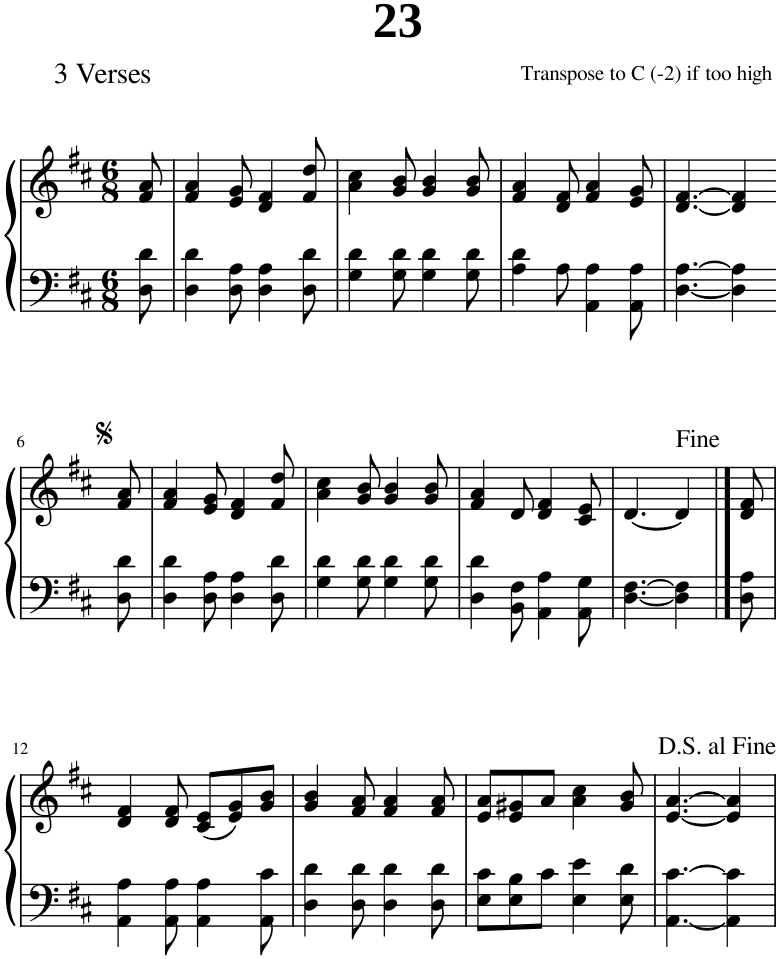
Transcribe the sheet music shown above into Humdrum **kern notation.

**kern	**kern
*part1	*part1
*staff2	*staff1
*I"Piano	*
*I'Pno.	*
*clefF4	*clefG2
*k[f#c#]	*k[f#c#]
*M6/8	*M6/8
=1	=1
8D\ 8d\	8f#/ 8a/
=2	=2
4D\ 4d\	4f#/ 4a/
8D\ 8A\	8e/ 8g/
4D\ 4A\	4d/ 4f#/
8D\ 8d\	8f#/ 8dd/
=3	=3
4G\ 4d\	4a\ 4cc#\
8G\ 8d\	8g/ 8b/
4G\ 4d\	4g/ 4b/
8G\ 8d\	8g/ 8b/
=4	=4
4A\ 4d\	4f#/ 4a/
8A\	8d/ 8f#/
4AA\ 4A\	4f#/ 4a/
8AA\ 8A\	8e/ 8g/
=5	=5
[4.D\ [4.A\	[4.d/ [4.f#/
4D\] 4A\]	4d/] 4f#/]
!!LO:LB:g=z
=6-	=6-
8D\ 8d\	8f#/ 8a/
=7	=7
4D\ 4d\	4f#/ 4a/
8D\ 8A\	8e/ 8g/
4D\ 4A\	4d/ 4f#/
8D\ 8d\	8f#/ 8dd/
=8	=8
4G\ 4d\	4a\ 4cc#\
8G\ 8d\	8g/ 8b/
4G\ 4d\	4g/ 4b/
8G\ 8d\	8g/ 8b/
=9	=9
4D\ 4d\	4f#/ 4a/
8BB\ 8F#\	8d/
4AA\ 4A\	4d/ 4f#/
8AA\ 8G\	8c#/ 8e/
=10	=10
[4.D\ [4.F#\	[4.d/
4D\] 4F#\]	4d/]
==11	==11
8D\ 8A\	8d/ 8f#/
!!LO:LB:g=z
=12	=12
4AA\ 4A\	4d/ 4f#/
8AA\ 8A\	8d/ 8f#/
4AA\ 4A\	(8c#/ 8e/L
.	8e/ 8g/)
8AA\ 8c#\	8g/ 8b/J
=13	=13
4D\ 4d\	4g/ 4b/
8D\ 8d\	8f#/ 8a/
4D\ 4d\	4f#/ 4a/
8D\ 8d\	8f#/ 8a/
=14	=14
8E\ 8c#\L	8e/ 8a/L
8E\ 8B\	8e/ 8g#X/
8c#\J	8a/J
4E\ 4e\	4a\ 4cc#\
8E\ 8d\	8g#/ 8b/
=15	=15
[4.AA\ [4.c#\	[4.e/ [4.a/
4AA\] 4c#\]	4e/] 4a/]
=	=
*-	*-
